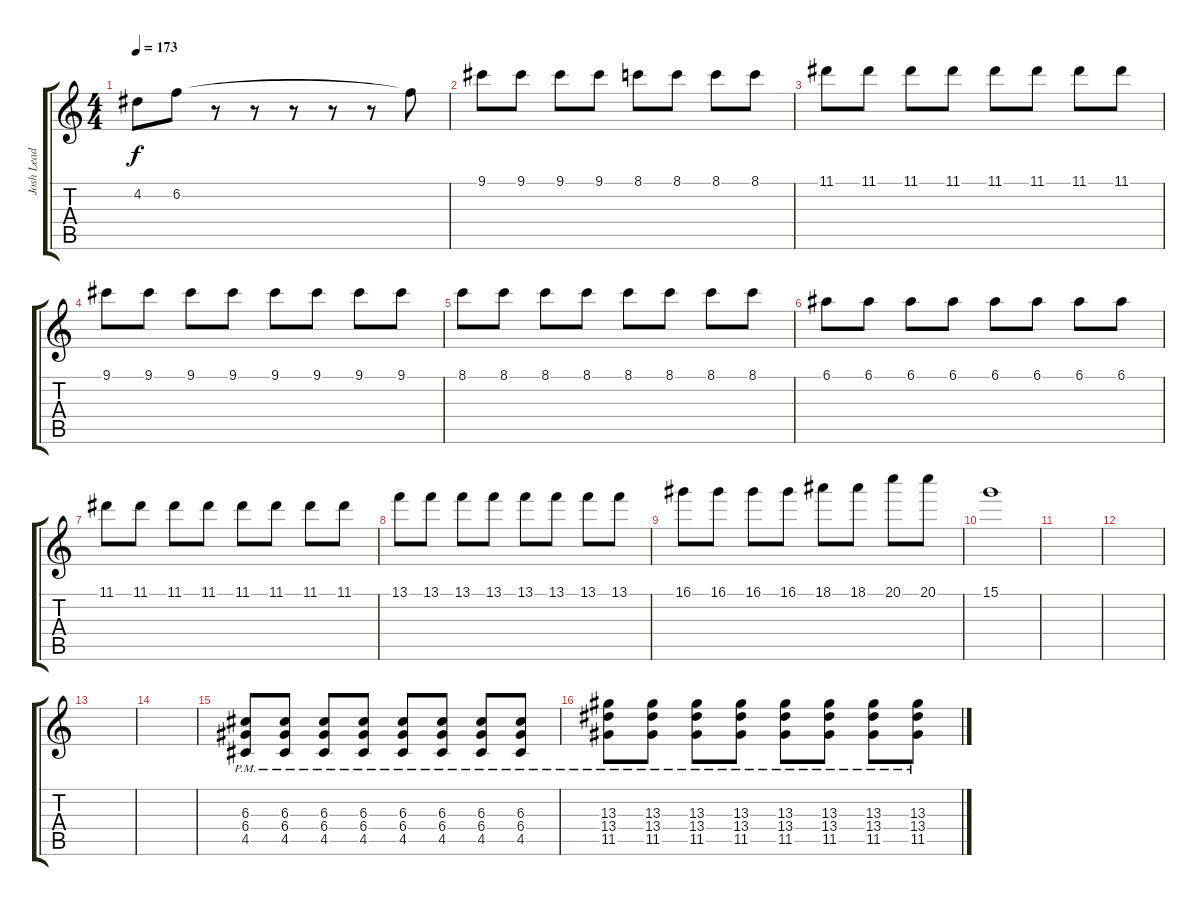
\track ("Josh Lead" "Josh Lead") {instrument distortionguitar}
\staff {score tabs}
\tuning (E4 B3 G3 D3 A2 E2) {hide}
\ts (4 4)
\tempo 173
\clef g2
\ks c
4.2.8{dy f} 6.2.8 r.8 r.8 r.8 r.8 r.8 6.2{t}.8 |
9.1.8 9.1.8 9.1.8 9.1.8 8.1.8 8.1.8 8.1.8 8.1.8 |
11.1.8 11.1.8 11.1.8 11.1.8 11.1.8 11.1.8 11.1.8 11.1.8 |
9.1.8 9.1.8 9.1.8 9.1.8 9.1.8 9.1.8 9.1.8 9.1.8 |
8.1.8 8.1.8 8.1.8 8.1.8 8.1.8 8.1.8 8.1.8 8.1.8 |
6.1.8 6.1.8 6.1.8 6.1.8 6.1.8 6.1.8 6.1.8 6.1.8 |
11.1.8 11.1.8 11.1.8 11.1.8 11.1.8 11.1.8 11.1.8 11.1.8 |
13.1.8 13.1.8 13.1.8 13.1.8 13.1.8 13.1.8 13.1.8 13.1.8 |
16.1.8 16.1.8 16.1.8 16.1.8 18.1.8 18.1.8 20.1.8 20.1.8 |
15.1.1 |
|
|
|
|
(6.3{pm} 6.4{pm} 4.5{pm}).8 (6.3{pm} 6.4{pm} 4.5{pm}).8 (6.3{pm} 6.4{pm} 4.5{pm}).8 (6.3{pm} 6.4{pm} 4.5{pm}).8 (6.3{pm} 6.4{pm} 4.5{pm}).8 (6.3{pm} 6.4{pm} 4.5{pm}).8 (6.3{pm} 6.4{pm} 4.5{pm}).8 (6.3{pm} 6.4{pm} 4.5{pm}).8 |
(13.3{pm} 13.4{pm} 11.5{pm}).8 (13.3{pm} 13.4{pm} 11.5{pm}).8 (13.3{pm} 13.4{pm} 11.5{pm}).8 (13.3{pm} 13.4{pm} 11.5{pm}).8 (13.3{pm} 13.4{pm} 11.5{pm}).8 (13.3{pm} 13.4{pm} 11.5{pm}).8 (13.3{pm} 13.4{pm} 11.5{pm}).8 (13.3{pm} 13.4{pm} 11.5{pm}).8
